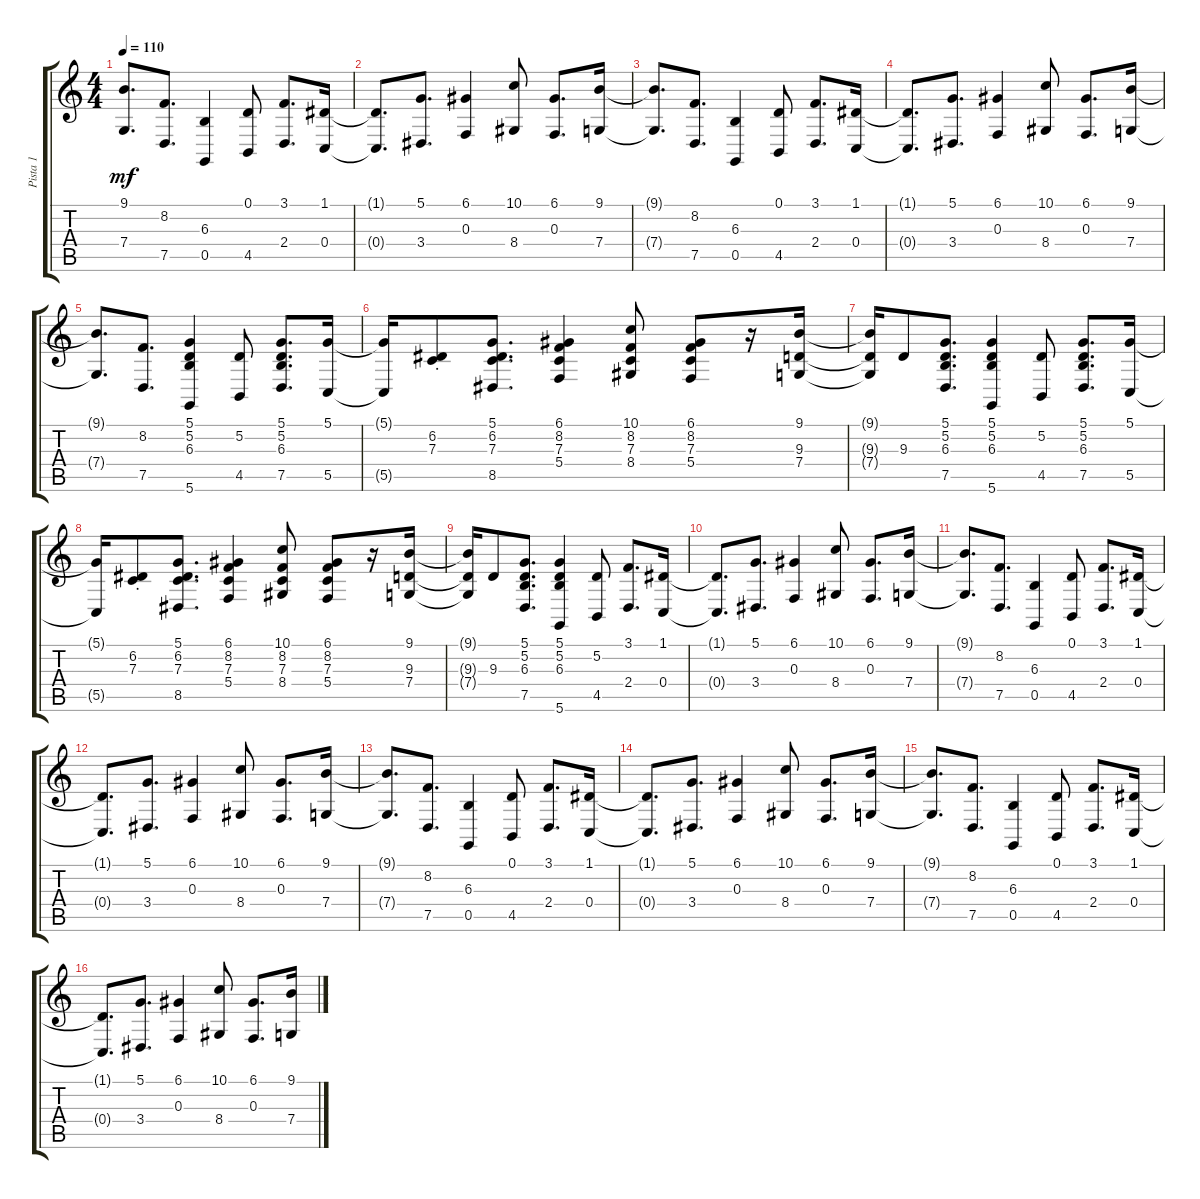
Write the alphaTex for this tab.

\track ("Pista 1" "Pista 1") {instrument acousticgrandpiano}
\staff {score tabs}
\tuning (D4 A3 F3 C3 G2 D2) {hide}
\ts (4 4)
\tempo 110
\clef g2
\ks c
(9.1{t} 7.4{t}).8{d dy mf} (8.2 7.5).8{d} (6.3 0.5).4 (0.1 4.5).8 (3.1 2.4).8{d} (1.1 0.4).16 |
(1.1{t} 0.4{t}).8{d} (5.1 3.4).8{d} (6.1 0.3).4 (10.1 8.4).8 (6.1 0.3).8{d} (9.1 7.4).16 |
(9.1{t} 7.4{t}).8{d} (8.2 7.5).8{d} (6.3 0.5).4 (0.1 4.5).8 (3.1 2.4).8{d} (1.1 0.4).16 |
(1.1{t} 0.4{t}).8{d} (5.1 3.4).8{d} (6.1 0.3).4 (10.1 8.4).8 (6.1 0.3).8{d} (9.1 7.4).16 |
(9.1{t} 7.4{t}).8{d} (8.2 7.5).8{d} (5.1 5.2 6.3 5.6).4 (5.2 4.5).8 (5.1 5.2 6.3 7.5).8{d} (5.1 5.5).16 |
(5.1{t} 5.5{t}).16 (6.2{st} 7.3{st}).8 (5.1 6.2 7.3 8.5).8{d} (6.1 8.2 7.3 5.4).4 (10.1 8.2 7.3 8.4).8 (6.1 8.2 7.3 5.4).8 r.16 (9.1 9.3 7.4).16 |
(9.1{t} 9.3{t} 7.4{t}).16 9.3.8 (5.1 5.2 6.3 7.5).8{d} (5.1 5.2 6.3 5.6).4 (5.2 4.5).8 (5.1 5.2 6.3 7.5).8{d} (5.1 5.5).16 |
(5.1{t} 5.5{t}).16 (6.2{st} 7.3{st}).8 (5.1 6.2 7.3 8.5).8{d} (6.1 8.2 7.3 5.4).4 (10.1 8.2 7.3 8.4).8 (6.1 8.2 7.3 5.4).8 r.16 (9.1 9.3 7.4).16 |
(9.1{t} 9.3{t} 7.4{t}).16 9.3.8 (5.1 5.2 6.3 7.5).8{d} (5.1 5.2 6.3 5.6).4 (5.2 4.5).8 (3.1 2.4).8{d} (1.1 0.4).16 |
(1.1{t} 0.4{t}).8{d} (5.1 3.4).8{d} (6.1 0.3).4 (10.1 8.4).8 (6.1 0.3).8{d} (9.1 7.4).16 |
(9.1{t} 7.4{t}).8{d} (8.2 7.5).8{d} (6.3 0.5).4 (0.1 4.5).8 (3.1 2.4).8{d} (1.1 0.4).16 |
(1.1{t} 0.4{t}).8{d} (5.1 3.4).8{d} (6.1 0.3).4 (10.1 8.4).8 (6.1 0.3).8{d} (9.1 7.4).16 |
(9.1{t} 7.4{t}).8{d} (8.2 7.5).8{d} (6.3 0.5).4 (0.1 4.5).8 (3.1 2.4).8{d} (1.1 0.4).16 |
(1.1{t} 0.4{t}).8{d} (5.1 3.4).8{d} (6.1 0.3).4 (10.1 8.4).8 (6.1 0.3).8{d} (9.1 7.4).16 |
(9.1{t} 7.4{t}).8{d} (8.2 7.5).8{d} (6.3 0.5).4 (0.1 4.5).8 (3.1 2.4).8{d} (1.1 0.4).16 |
(1.1{t} 0.4{t}).8{d} (5.1 3.4).8{d} (6.1 0.3).4 (10.1 8.4).8 (6.1 0.3).8{d} (9.1 7.4).16
